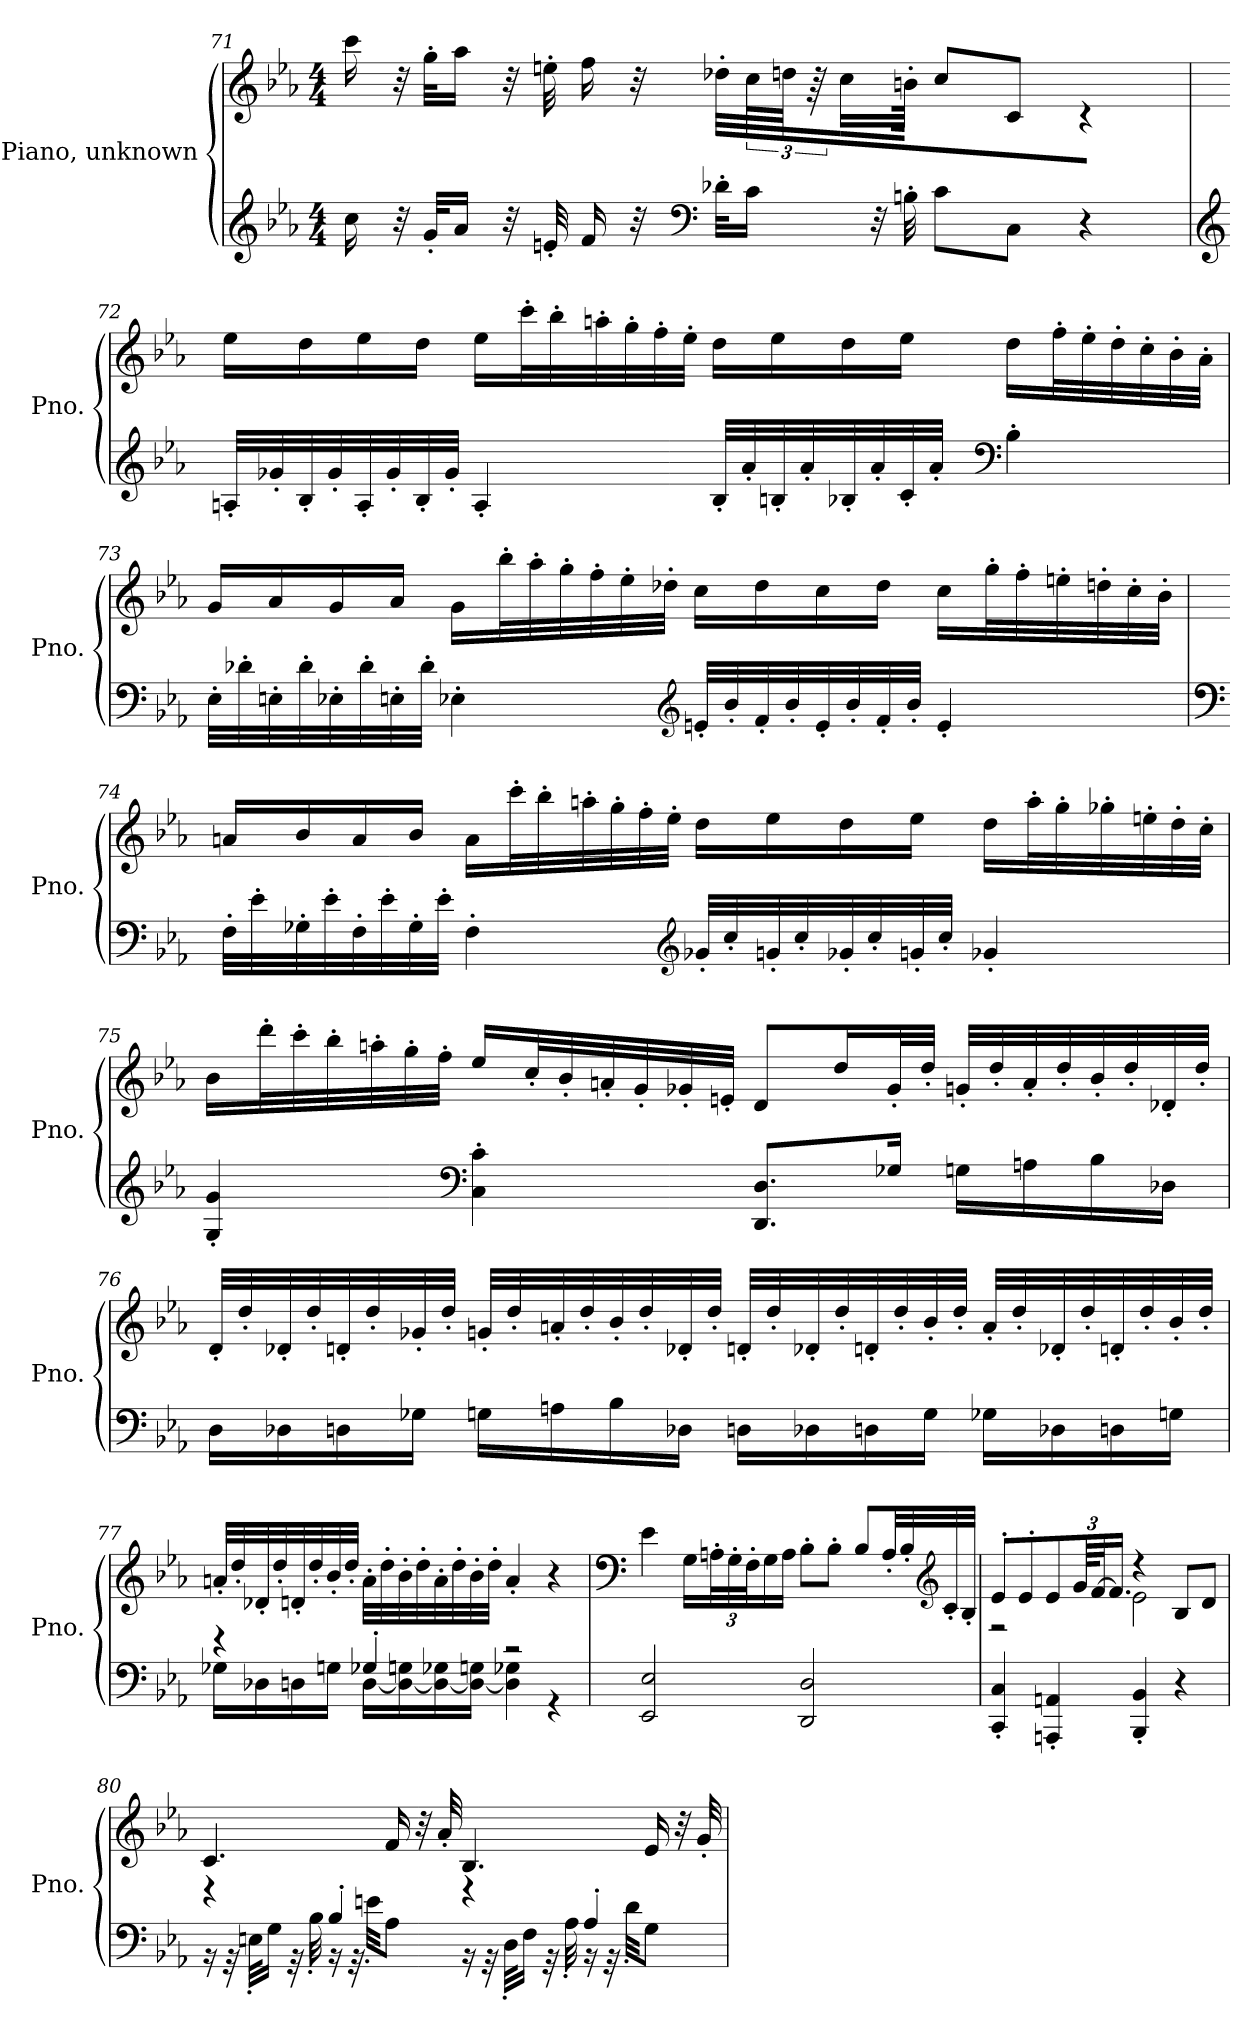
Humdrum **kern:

**kern	**kern
*part1	*part1
*staff2	*staff1
*I"Piano, unknown	*
*I'Pno.	*
!!LO:LB:g=z
*clefG2	*clefG2
*k[b-e-a-]	*k[b-e-a-]
*M4/4	*M4/4
=71	=71
16cc\	16ccc\
32r	32r
32g'/KLL	32gg'\KLL
16a-/JJ	16aa-\JJ
32r	32r
32en'/	32een'\
16f/	16ff\
32r	32r
*clefF4	*
32d-X'\KLL	32dd-X'\LLL
16c\JJ	96cc\L
.	96ddn\JJJJ
.	96r
.	16cc\LL
32r	.
32Bn'\	32bn'\JJk
8c\L	8cc/L
8C\J	8c/J
4r	4r
!!LO:LB:g=z
=72	=72
*clefG2	*
32An'/LLL	16ee-\LL
32g-X'/	.
32B-'/	16dd\
32g-'/	.
32A'/	16ee-\
32g-'/	.
32B-'/	16dd\JJ
32g-'/JJJ	.
4A'/	16ee-\LL
.	32ccc'\L
.	32bb-'\
.	32aan'\
.	32gg'\
.	32ff'\
.	32ee-'\JJJ
32B-'/LLL	16dd\LL
32a-'/	.
32Bn'/	16ee-\
32a-'/	.
32B-X'/	16dd\
32a-'/	.
32c'/	16ee-\JJ
32a-'/JJJ	.
*clefF4	*
4B-'\	16dd\LL
.	32ff'\L
.	32ee-'\
.	32dd'\
.	32cc'\
.	32b-'\
.	32a-'\JJJ
!!LO:LB:g=z
=73	=73
32E-'\LLL	16g/LL
32d-X'\	.
32En'\	16a-/
32d-'\	.
32E-X'\	16g/
32d-'\	.
32En'\	16a-/JJ
32d-'\JJJ	.
4E-X'\	16g\LL
.	32bb-'\L
.	32aa-'\
.	32gg'\
.	32ff'\
.	32ee-'\
.	32dd-X'\JJJ
*clefG2	*
32en'/LLL	16cc\LL
32b-'/	.
32f'/	16dd-\
32b-'/	.
32e'/	16cc\
32b-'/	.
32f'/	16dd-\JJ
32b-'/JJJ	.
4e'/	16cc\LL
.	32gg'\L
.	32ff'\
.	32een'\
.	32ddn'\
.	32cc'\
.	32b-'\JJJ
!!LO:LB:g=z
=74	=74
*clefF4	*
32F'\LLL	16an/LL
32e-'\	.
32G-X'\	16b-/
32e-'\	.
32F'\	16a/
32e-'\	.
32G-'\	16b-/JJ
32e-'\JJJ	.
4F'\	16a\LL
.	32ccc'\L
.	32bb-'\
.	32aan'\
.	32gg'\
.	32ff'\
.	32ee-'\JJJ
*clefG2	*
32g-X'/LLL	16dd\LL
32cc'/	.
32gn'/	16ee-\
32cc'/	.
32g-X'/	16dd\
32cc'/	.
32gn'/	16ee-\JJ
32cc'/JJJ	.
4g-X'/	16dd\LL
.	32aa'\L
.	32gg'\
.	32gg-X'\
.	32een'\
.	32dd'\
.	32cc'\JJJ
!!LO:LB:g=z
=75	=75
4G/' 4g/'	16b-\LL
.	32ddd'\L
.	32ccc'\
.	32bb-'\
.	32aan'\
.	32gg'\
.	32ff'\JJJ
*clefF4	*
4C\' 4c\'	16ee-/LL
.	32cc'/L
.	32b-'/
.	32an'/
.	32g'/
.	32g-X'/
.	32en'/JJJ
8.DD/ 8.D/L	8d/L
.	16dd/L
16G-X/Jk	32g-'/L
.	32dd'/JJJ
16Gn\LL	32gn'/LLL
.	32dd'/
16An\	32a'/
.	32dd'/
16B-\	32b-'/
.	32dd'/
16D-X\JJ	32d-X'/
.	32dd'/JJJ
!!LO:PB:g=z
=76	=76
16D\LL	32d'/LLL
.	32dd'/
16D-X\	32d-X'/
.	32dd'/
16Dn\	32dn'/
.	32dd'/
16G-X\JJ	32g-X'/
.	32dd'/JJJ
16Gn\LL	32gn'/LLL
.	32dd'/
16An\	32an'/
.	32dd'/
16B-\	32b-'/
.	32dd'/
16D-X\JJ	32d-X'/
.	32dd'/JJJ
16Dn\LL	32dn'/LLL
.	32dd'/
16D-X\	32d-X'/
.	32dd'/
16Dn\	32dn'/
.	32dd'/
16G\JJ	32b-'/
.	32dd'/JJJ
16G-X\LL	32a'/LLL
.	32dd'/
16D-X\	32d-X'/
.	32dd'/
16Dn\	32dn'/
.	32dd'/
16Gn\JJ	32b-'/
.	32dd'/JJJ
!!LO:LB:g=z
=77	=77
*^	*
4r	16G-X\LL	32an'/LLL
.	.	32dd'/
.	16D-X\	32d-X'/
.	.	32dd'/
.	16Dn\	32dn'/
.	.	32dd'/
.	16Gn\JJ	32b-'/
.	.	32dd'/JJJ
4G-X'/	[16D\LL	32a'\LLL
.	.	32dd'\
.	16D\_ 16Gn\	32b-'\
.	.	32dd'\
.	16D\_ 16G-X\	32a'\
.	.	32dd'\
.	16D\_ 16Gn\JJ	32b-'\
.	.	32dd'\JJJ
2r	4D\] 4G-X\	4a'/
.	4r	4r
*v	*v	*
=78	=78
*	*clefF4
2EE-/ 2E-/	4e-\
.	16G\LL
*	*Xbrackettup
.	48An'\L
.	48G'\
.	48F'\J
.	16G\
.	16A\JJ
2DD/ 2D/	8B-'\L
.	8B-'\J
.	8B-/L
.	32A'/LL
.	32B-'/
*	*clefG2
.	32c'/
.	32B-'/JJJ
!!LO:LB:g=z
=79	=79
*	*^
4CC/' 4C/'	8e-'/L	2r
.	8e-'/	.
4AAAn/' 4AAn/'	8e-/	.
.	96g/KLL	.
.	[48f/J	.
.	16.f/JJ]	.
4BBB-/' 4BB-/'	4r	2e-\
4r	8B-/L	.
.	8d/J	.
*	*v	*v
=80	=80
*^	*
4r	16r	4.c/
.	32r	.
.	32En'\KLL	.
.	16G\JJ	.
.	32r	.
.	32B-'\	.
4B-'/	16r	.
.	32r	.
.	32en'\KKL	.
.	8A-\J	16f/
.	.	32r
.	.	32a-'/
4r	16r	4.B-/
.	32r	.
.	32D'\KLL	.
.	16F\JJ	.
.	32r	.
.	32A-'\	.
4A-'/	16r	.
.	32r	.
.	32d'\KKL	.
.	8G\J	16e-/
.	.	32r
.	.	32g'/
*v	*v	*
=	=
*-	*-
